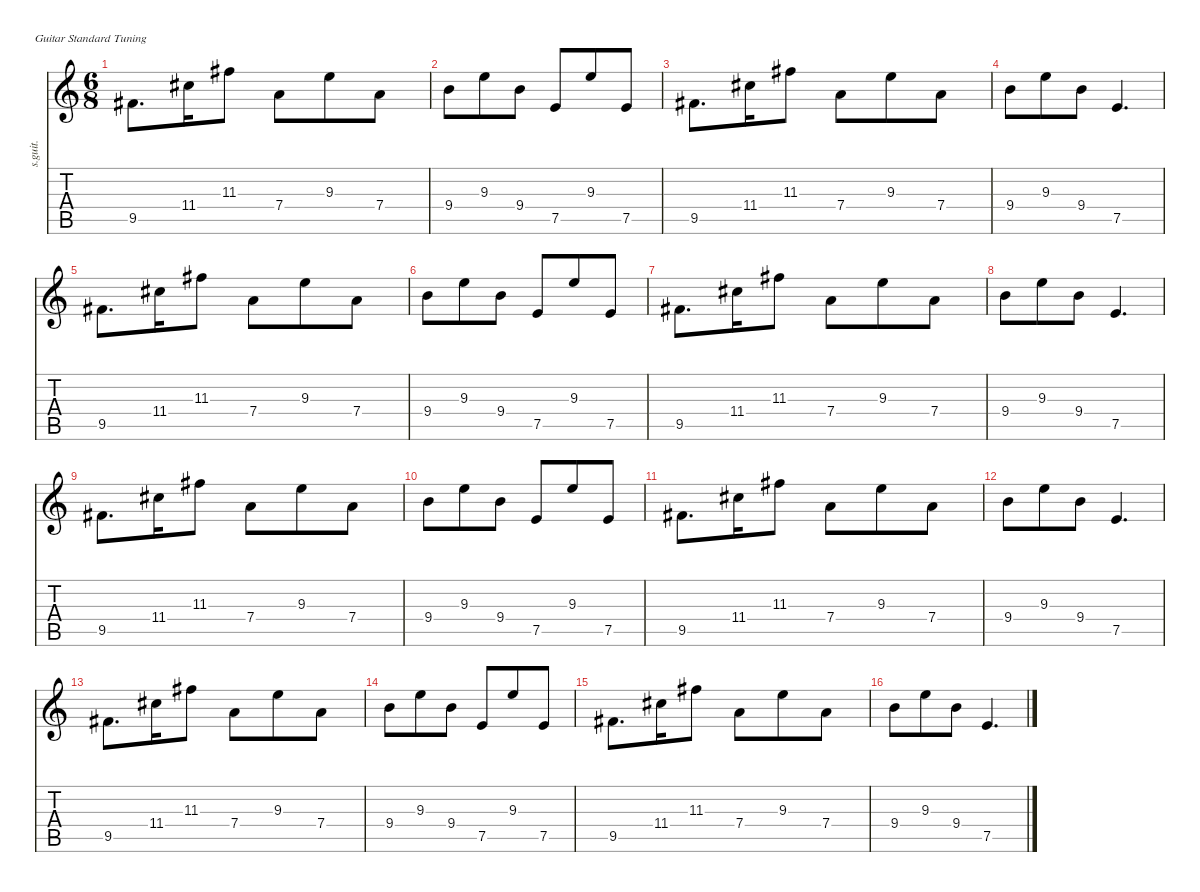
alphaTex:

\defaultSystemsLayout 4
\hideDynamics
\bracketExtendMode nobrackets
\track ("Interlude Guitar I" "s.guit.") {instrument electricguitarclean}
\staff {score tabs}
\tuning (E4 B3 G3 D3 A2 E2)
\ts (6 8)
\tempo (78 hide)
\clef g2
\ks c
9.5{acc #}.8{d lyrics (0 "") lyrics (1 "") lyrics (2 "") lyrics (3 "") lyrics (4 "") dy f} 11.4{acc #}.16{lyrics (0 "") lyrics (1 "") lyrics (2 "") lyrics (3 "") lyrics (4 "")} 11.3{acc #}.8{lyrics (0 "") lyrics (1 "") lyrics (2 "") lyrics (3 "") lyrics (4 "")} 7.4.8{lyrics (0 "") lyrics (1 "") lyrics (2 "") lyrics (3 "") lyrics (4 "")} 9.3.8{lyrics (0 "") lyrics (1 "") lyrics (2 "") lyrics (3 "") lyrics (4 "")} 7.4.8{lyrics (0 "") lyrics (1 "") lyrics (2 "") lyrics (3 "") lyrics (4 "")} |
9.4.8{lyrics (0 "") lyrics (1 "") lyrics (2 "") lyrics (3 "") lyrics (4 "")} 9.3.8{lyrics (0 "") lyrics (1 "") lyrics (2 "") lyrics (3 "") lyrics (4 "")} 9.4.8{lyrics (0 "") lyrics (1 "") lyrics (2 "") lyrics (3 "") lyrics (4 "")} 7.5.8{lyrics (0 "") lyrics (1 "") lyrics (2 "") lyrics (3 "") lyrics (4 "")} 9.3.8{lyrics (0 "") lyrics (1 "") lyrics (2 "") lyrics (3 "") lyrics (4 "")} 7.5.8{lyrics (0 "") lyrics (1 "") lyrics (2 "") lyrics (3 "") lyrics (4 "")} |
9.5{acc #}.8{d lyrics (0 "") lyrics (1 "") lyrics (2 "") lyrics (3 "") lyrics (4 "")} 11.4{acc #}.16{lyrics (0 "") lyrics (1 "") lyrics (2 "") lyrics (3 "") lyrics (4 "")} 11.3{acc #}.8{lyrics (0 "") lyrics (1 "") lyrics (2 "") lyrics (3 "") lyrics (4 "")} 7.4.8{lyrics (0 "") lyrics (1 "") lyrics (2 "") lyrics (3 "") lyrics (4 "")} 9.3.8{lyrics (0 "") lyrics (1 "") lyrics (2 "") lyrics (3 "") lyrics (4 "")} 7.4.8{lyrics (0 "") lyrics (1 "") lyrics (2 "") lyrics (3 "") lyrics (4 "")} |
9.4.8{lyrics (0 "") lyrics (1 "") lyrics (2 "") lyrics (3 "") lyrics (4 "")} 9.3.8{lyrics (0 "") lyrics (1 "") lyrics (2 "") lyrics (3 "") lyrics (4 "")} 9.4.8{lyrics (0 "") lyrics (1 "") lyrics (2 "") lyrics (3 "") lyrics (4 "")} 7.5.4{d lyrics (0 "") lyrics (1 "") lyrics (2 "") lyrics (3 "") lyrics (4 "")} |
9.5{acc #}.8{d lyrics (0 "") lyrics (1 "") lyrics (2 "") lyrics (3 "") lyrics (4 "")} 11.4{acc #}.16{lyrics (0 "") lyrics (1 "") lyrics (2 "") lyrics (3 "") lyrics (4 "")} 11.3{acc #}.8{lyrics (0 "") lyrics (1 "") lyrics (2 "") lyrics (3 "") lyrics (4 "")} 7.4.8{lyrics (0 "") lyrics (1 "") lyrics (2 "") lyrics (3 "") lyrics (4 "")} 9.3.8{lyrics (0 "") lyrics (1 "") lyrics (2 "") lyrics (3 "") lyrics (4 "")} 7.4.8{lyrics (0 "") lyrics (1 "") lyrics (2 "") lyrics (3 "") lyrics (4 "")} |
9.4.8{lyrics (0 "") lyrics (1 "") lyrics (2 "") lyrics (3 "") lyrics (4 "")} 9.3.8{lyrics (0 "") lyrics (1 "") lyrics (2 "") lyrics (3 "") lyrics (4 "")} 9.4.8{lyrics (0 "") lyrics (1 "") lyrics (2 "") lyrics (3 "") lyrics (4 "")} 7.5.8{lyrics (0 "") lyrics (1 "") lyrics (2 "") lyrics (3 "") lyrics (4 "")} 9.3.8{lyrics (0 "") lyrics (1 "") lyrics (2 "") lyrics (3 "") lyrics (4 "")} 7.5.8{lyrics (0 "") lyrics (1 "") lyrics (2 "") lyrics (3 "") lyrics (4 "")} |
9.5{acc #}.8{d lyrics (0 "") lyrics (1 "") lyrics (2 "") lyrics (3 "") lyrics (4 "")} 11.4{acc #}.16{lyrics (0 "") lyrics (1 "") lyrics (2 "") lyrics (3 "") lyrics (4 "")} 11.3{acc #}.8{lyrics (0 "") lyrics (1 "") lyrics (2 "") lyrics (3 "") lyrics (4 "")} 7.4.8{lyrics (0 "") lyrics (1 "") lyrics (2 "") lyrics (3 "") lyrics (4 "")} 9.3.8{lyrics (0 "") lyrics (1 "") lyrics (2 "") lyrics (3 "") lyrics (4 "")} 7.4.8{lyrics (0 "") lyrics (1 "") lyrics (2 "") lyrics (3 "") lyrics (4 "")} |
9.4.8{lyrics (0 "") lyrics (1 "") lyrics (2 "") lyrics (3 "") lyrics (4 "")} 9.3.8{lyrics (0 "") lyrics (1 "") lyrics (2 "") lyrics (3 "") lyrics (4 "")} 9.4.8{lyrics (0 "") lyrics (1 "") lyrics (2 "") lyrics (3 "") lyrics (4 "")} 7.5.4{d lyrics (0 "") lyrics (1 "") lyrics (2 "") lyrics (3 "") lyrics (4 "")} |
9.5{acc #}.8{d lyrics (0 "") lyrics (1 "") lyrics (2 "") lyrics (3 "") lyrics (4 "")} 11.4{acc #}.16{lyrics (0 "") lyrics (1 "") lyrics (2 "") lyrics (3 "") lyrics (4 "")} 11.3{acc #}.8{lyrics (0 "") lyrics (1 "") lyrics (2 "") lyrics (3 "") lyrics (4 "")} 7.4.8{lyrics (0 "") lyrics (1 "") lyrics (2 "") lyrics (3 "") lyrics (4 "")} 9.3.8{lyrics (0 "") lyrics (1 "") lyrics (2 "") lyrics (3 "") lyrics (4 "")} 7.4.8{lyrics (0 "") lyrics (1 "") lyrics (2 "") lyrics (3 "") lyrics (4 "")} |
9.4.8{lyrics (0 "") lyrics (1 "") lyrics (2 "") lyrics (3 "") lyrics (4 "")} 9.3.8{lyrics (0 "") lyrics (1 "") lyrics (2 "") lyrics (3 "") lyrics (4 "")} 9.4.8{lyrics (0 "") lyrics (1 "") lyrics (2 "") lyrics (3 "") lyrics (4 "")} 7.5.8{lyrics (0 "") lyrics (1 "") lyrics (2 "") lyrics (3 "") lyrics (4 "")} 9.3.8{lyrics (0 "") lyrics (1 "") lyrics (2 "") lyrics (3 "") lyrics (4 "")} 7.5.8{lyrics (0 "") lyrics (1 "") lyrics (2 "") lyrics (3 "") lyrics (4 "")} |
9.5{acc #}.8{d lyrics (0 "") lyrics (1 "") lyrics (2 "") lyrics (3 "") lyrics (4 "")} 11.4{acc #}.16{lyrics (0 "") lyrics (1 "") lyrics (2 "") lyrics (3 "") lyrics (4 "")} 11.3{acc #}.8{lyrics (0 "") lyrics (1 "") lyrics (2 "") lyrics (3 "") lyrics (4 "")} 7.4.8{lyrics (0 "") lyrics (1 "") lyrics (2 "") lyrics (3 "") lyrics (4 "")} 9.3.8{lyrics (0 "") lyrics (1 "") lyrics (2 "") lyrics (3 "") lyrics (4 "")} 7.4.8{lyrics (0 "") lyrics (1 "") lyrics (2 "") lyrics (3 "") lyrics (4 "")} |
9.4.8{lyrics (0 "") lyrics (1 "") lyrics (2 "") lyrics (3 "") lyrics (4 "")} 9.3.8{lyrics (0 "") lyrics (1 "") lyrics (2 "") lyrics (3 "") lyrics (4 "")} 9.4.8{lyrics (0 "") lyrics (1 "") lyrics (2 "") lyrics (3 "") lyrics (4 "")} 7.5.4{d lyrics (0 "") lyrics (1 "") lyrics (2 "") lyrics (3 "") lyrics (4 "")} |
9.5{acc #}.8{d lyrics (0 "") lyrics (1 "") lyrics (2 "") lyrics (3 "") lyrics (4 "")} 11.4{acc #}.16{lyrics (0 "") lyrics (1 "") lyrics (2 "") lyrics (3 "") lyrics (4 "")} 11.3{acc #}.8{lyrics (0 "") lyrics (1 "") lyrics (2 "") lyrics (3 "") lyrics (4 "")} 7.4.8{lyrics (0 "") lyrics (1 "") lyrics (2 "") lyrics (3 "") lyrics (4 "")} 9.3.8{lyrics (0 "") lyrics (1 "") lyrics (2 "") lyrics (3 "") lyrics (4 "")} 7.4.8{lyrics (0 "") lyrics (1 "") lyrics (2 "") lyrics (3 "") lyrics (4 "")} |
9.4.8{lyrics (0 "") lyrics (1 "") lyrics (2 "") lyrics (3 "") lyrics (4 "")} 9.3.8{lyrics (0 "") lyrics (1 "") lyrics (2 "") lyrics (3 "") lyrics (4 "")} 9.4.8{lyrics (0 "") lyrics (1 "") lyrics (2 "") lyrics (3 "") lyrics (4 "")} 7.5.8{lyrics (0 "") lyrics (1 "") lyrics (2 "") lyrics (3 "") lyrics (4 "")} 9.3.8{lyrics (0 "") lyrics (1 "") lyrics (2 "") lyrics (3 "") lyrics (4 "")} 7.5.8{lyrics (0 "") lyrics (1 "") lyrics (2 "") lyrics (3 "") lyrics (4 "")} |
9.5{acc #}.8{d lyrics (0 "") lyrics (1 "") lyrics (2 "") lyrics (3 "") lyrics (4 "")} 11.4{acc #}.16{lyrics (0 "") lyrics (1 "") lyrics (2 "") lyrics (3 "") lyrics (4 "")} 11.3{acc #}.8{lyrics (0 "") lyrics (1 "") lyrics (2 "") lyrics (3 "") lyrics (4 "")} 7.4.8{lyrics (0 "") lyrics (1 "") lyrics (2 "") lyrics (3 "") lyrics (4 "")} 9.3.8{lyrics (0 "") lyrics (1 "") lyrics (2 "") lyrics (3 "") lyrics (4 "")} 7.4.8{lyrics (0 "") lyrics (1 "") lyrics (2 "") lyrics (3 "") lyrics (4 "")} |
9.4.8{lyrics (0 "") lyrics (1 "") lyrics (2 "") lyrics (3 "") lyrics (4 "")} 9.3.8{lyrics (0 "") lyrics (1 "") lyrics (2 "") lyrics (3 "") lyrics (4 "")} 9.4.8{lyrics (0 "") lyrics (1 "") lyrics (2 "") lyrics (3 "") lyrics (4 "")} 7.5.4{d lyrics (0 "") lyrics (1 "") lyrics (2 "") lyrics (3 "") lyrics (4 "")}
